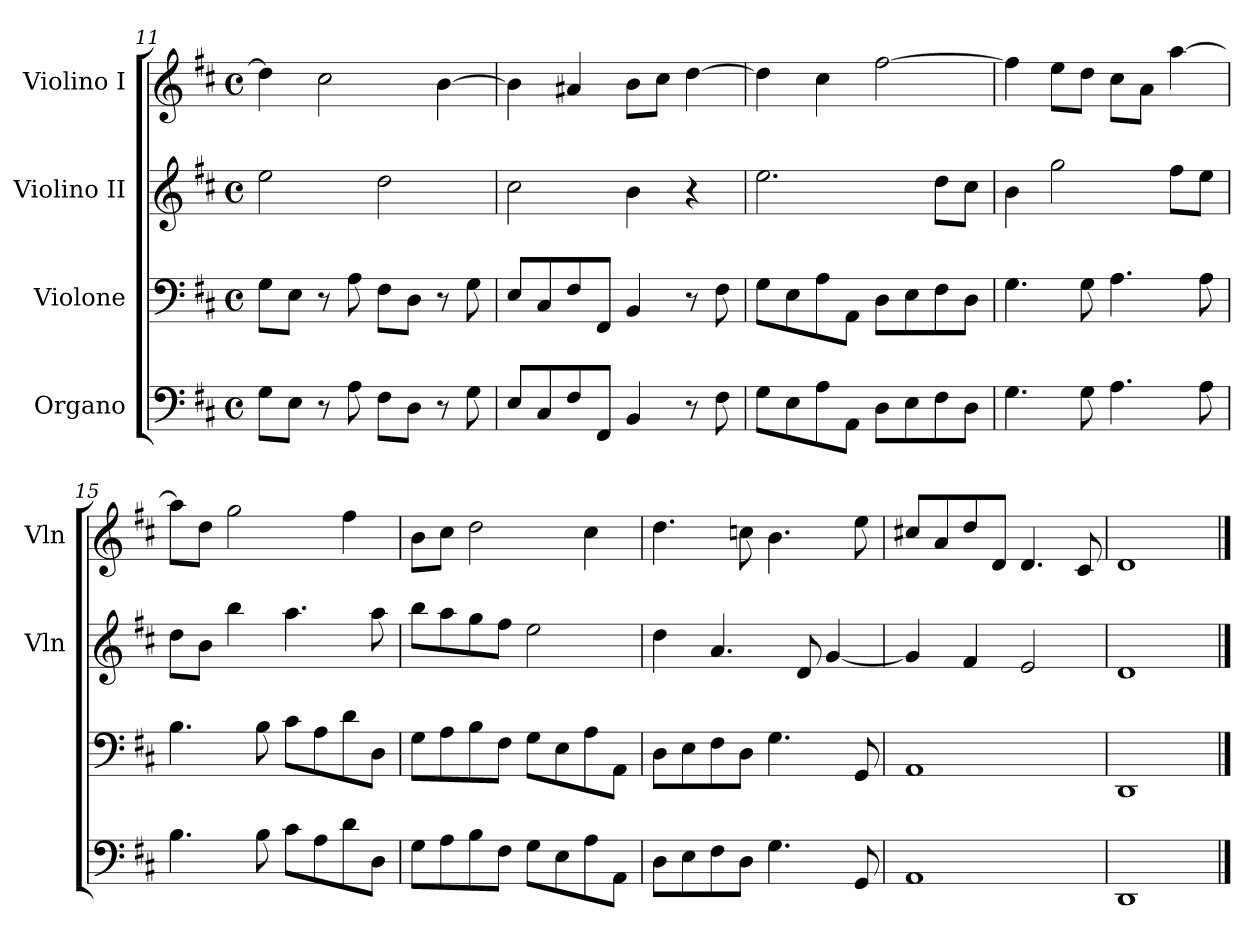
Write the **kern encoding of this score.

**kern	**kern	**kern	**kern
*part4	*part3	*part2	*part1
*staff4	*staff3	*staff2	*staff1
*I"Organo	*I"Violone	*I"Violino II	*I"Violino I
*	*	*I'Vln	*I'Vln
*clefF4	*clefF4	*clefG2	*clefG2
*k[f#c#]	*k[f#c#]	*k[f#c#]	*k[f#c#]
*D:	*D:	*D:	*D:
*M4/4	*M4/4	*M4/4	*M4/4
*met(c)	*met(c)	*met(c)	*met(c)
=11	=11	=11	=11
8GL	8GL	2ee	4dd]
8EJ	8EJ	.	.
8r	8r	.	2cc#
8A	8A	.	.
8F#L	8F#L	2dd	.
8DJ	8DJ	.	.
8r	8r	.	[4b
8G	8G	.	.
=12	=12	=12	=12
8EL	8EL	2cc#	4b]
8C#	8C#	.	.
8F#	8F#	.	4a#X
8FF#J	8FF#J	.	.
4BB	4BB	4b	8bL
.	.	.	8cc#J
8r	8r	4r	[4dd
8F#	8F#	.	.
=13	=13	=13	=13
8GL	8GL	2.ee	4dd]
8E	8E	.	.
8A	8A	.	4cc#
8AAJ	8AAJ	.	.
8DL	8DL	.	[2ff#
8E	8E	.	.
8F#	8F#	8ddL	.
8DJ	8DJ	8cc#J	.
=14	=14	=14	=14
4.G	4.G	4b	4ff#]
.	.	2gg	8eeL
8G	8G	.	8ddJ
4.A	4.A	.	8cc#L
.	.	.	8aJ
.	.	8ff#L	[4aa
8A	8A	8eeJ	.
=15	=15	=15	=15
4.B	4.B	8ddL	8aaL]
.	.	8bJ	8ddJ
.	.	4bb	2gg
8B	8B	.	.
8c#L	8c#L	4.aa	.
8A	8A	.	.
8d	8d	.	4ff#
8DJ	8DJ	8aa	.
=16	=16	=16	=16
8GL	8GL	8bbL	8bL
8A	8A	8aa	8cc#J
8B	8B	8gg	2dd
8F#J	8F#J	8ff#J	.
8GL	8GL	2ee	.
8E	8E	.	.
8A	8A	.	4cc#
8AAJ	8AAJ	.	.
=17	=17	=17	=17
8DL	8DL	4dd	4.dd
8E	8E	.	.
8F#	8F#	4.a	.
8DJ	8DJ	.	8ccn
4.G	4.G	.	4.b
.	.	8d	.
.	.	[4g	.
8GG	8GG	.	8ee
=18	=18	=18	=18
1AA	1AA	4g]	8cc#XL
.	.	.	8a
.	.	4f#	8dd
.	.	.	8dJ
.	.	2e	4.d
.	.	.	8c#
=19	=19	=19	=19
1DD	1DD	1d	1d
==	==	==	==
*-	*-	*-	*-
